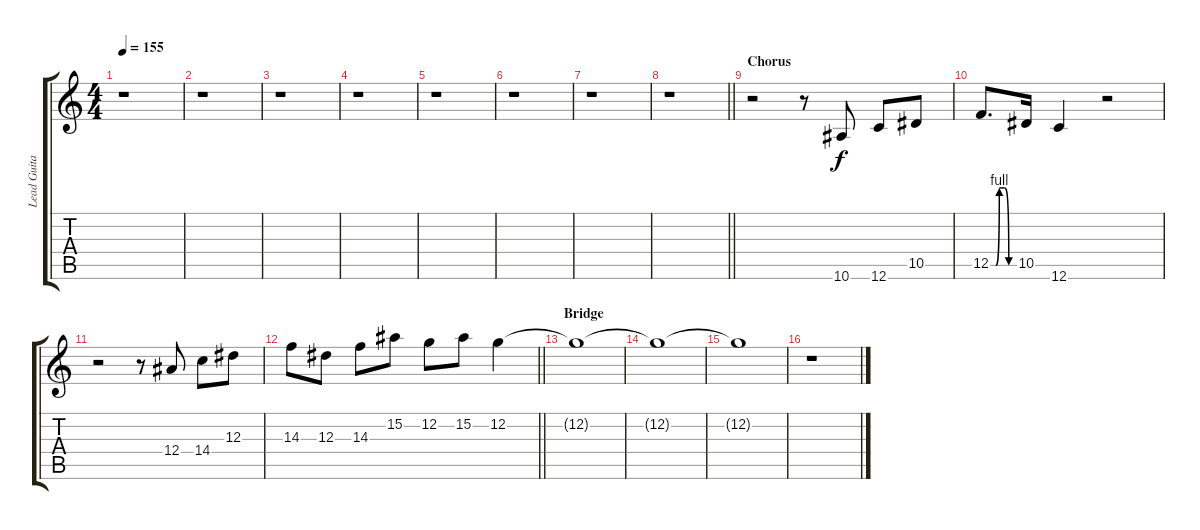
\track ("Lead Guitar [Josh Homme]" "Lead Guita") {instrument overdrivenguitar bank 255}
\staff {score tabs}
\tuning (C4 G3 Eb3 Bb2 F2 C2) {hide}
\ts (4 4)
\tempo 155
\clef g2
\ks c
r.1{dy f} |
r.1 |
r.1 |
r.1 |
r.1 |
r.1 |
r.1 |
\barLineRight lightlight
r.1 |
\section ("" "Chorus")
r.2 r.8 10.6.8 12.6.8 10.5.8 |
12.5{be (custom 0 0 13 0 22 4 35 4 46 0 60 0)}.8{d} 10.5.16 12.6.4 r.2 |
r.2 r.8 12.4.8 14.4.8 12.3.8 |
\barLineRight lightlight
14.3.8 12.3.8 14.3.8 15.2.8 12.2.8 15.2.8 12.2.4 |
\section ("" "Bridge")
12.2{t}.1 |
12.2{t}.1{volume 0} |
12.2{t}.1 |
r.1
